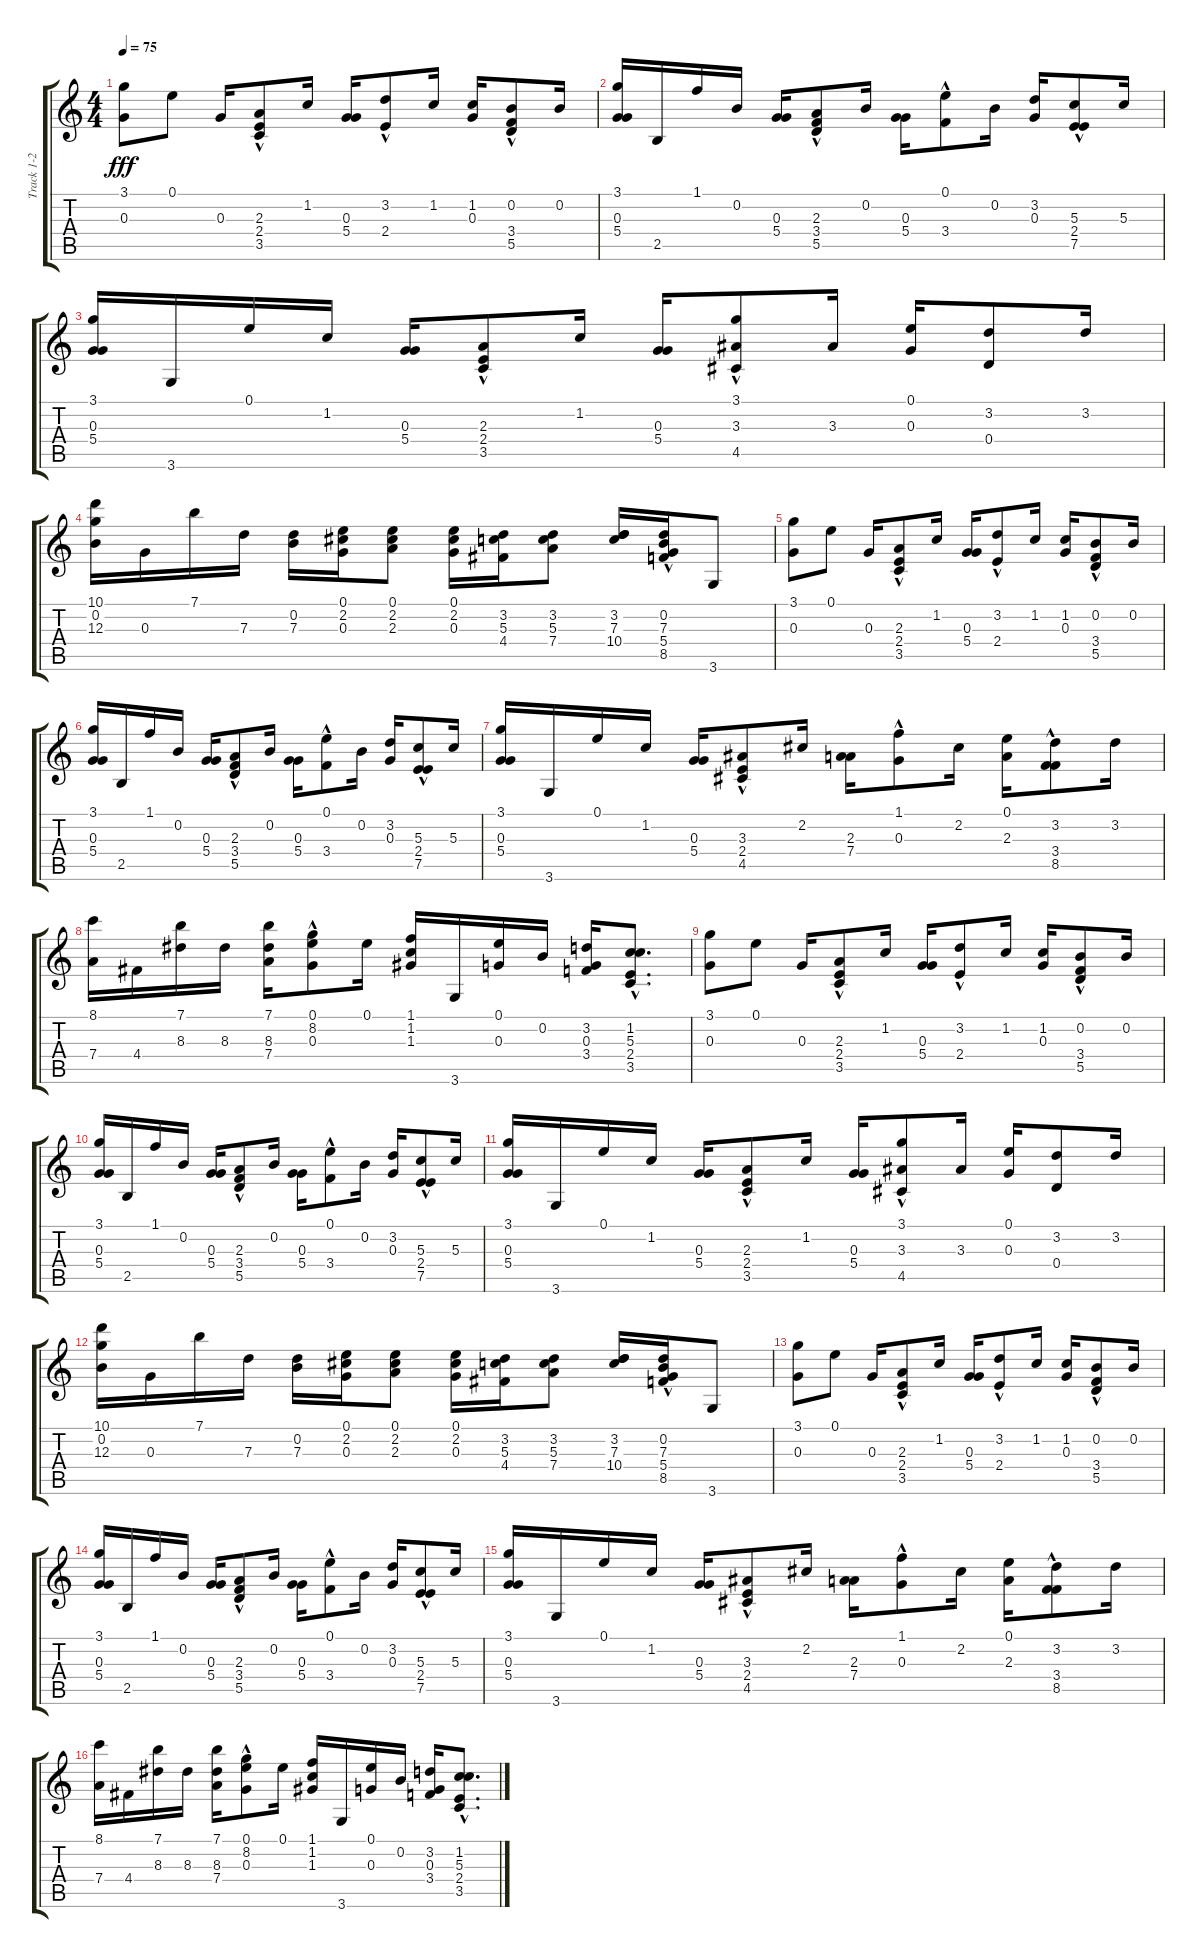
\track ("Track 1-2" "Track 1-2") {instrument acousticguitarnylon}
\staff {score tabs}
\tuning (E4 B3 G3 D3 A2 E2) {hide}
\ts (4 4)
\tempo 75
\clef g2
\ks c
(3.1 0.3).8{dy fff instrument acousticguitarnylon} 0.1.8 0.3.16 (2.3{hac} 2.4{hac} 3.5).8{volume 16 balance 8} 1.2.16 (0.3 5.4).16 (3.2{hac} 2.4).8 1.2.16 (1.2 0.3).16 (0.2 3.4{hac} 5.5).8 0.2.16 |
(3.1 0.3 5.4).16 2.5.16 1.1.16 0.2.16 (0.3 5.4).16 (2.3{hac} 3.4{hac} 5.5).8 0.2.16 (0.3 5.4).16 (0.1{hac} 3.4).8 0.2.16 (3.2 0.3).16 (5.3 2.4{hac} 7.5{hac}).8 5.3.16 |
(3.1 0.3 5.4).16 3.6.16 0.1.16 1.2.16 (0.3 5.4).16 (2.3{hac} 2.4{hac} 3.5).8 1.2.16 (0.3 5.4).16 (3.1{hac} 3.3 4.5).8 3.3.16 (0.1 0.3).16 (3.2 0.4).8 3.2.16 |
(10.1 0.2 12.3).16 0.3.16 7.1.16 7.3.16 (0.2 7.3).16 (0.1 2.2 0.3).16 (0.1 2.2 2.3).8 (0.1 2.2 0.3).16 (3.2 5.3 4.4).16 (3.2 5.3 7.4).8 (3.2 7.3 10.4).16 (0.2 7.3{hac} 5.4{hac} 8.5{hac}).16 3.6.8 |
(3.1 0.3).8 0.1.8 0.3.16 (2.3{hac} 2.4{hac} 3.5).8 1.2.16 (0.3 5.4).16 (3.2{hac} 2.4).8 1.2.16 (1.2 0.3).16 (0.2 3.4{hac} 5.5).8 0.2.16 |
(3.1 0.3 5.4).16 2.5.16 1.1.16 0.2.16 (0.3 5.4).16 (2.3{hac} 3.4{hac} 5.5).8 0.2.16 (0.3 5.4).16 (0.1{hac} 3.4).8 0.2.16 (3.2 0.3).16 (5.3 2.4{hac} 7.5{hac}).8 5.3.16 |
(3.1 0.3 5.4).16 3.6.16 0.1.16 1.2.16 (0.3 5.4).16 (3.3{hac} 2.4{hac} 4.5).8 2.2.16 (2.3 7.4).16 (1.1{hac} 0.3).8 2.2.16 (0.1 2.3).16 (3.2 3.4{hac} 8.5{hac}).8 3.2.16 |
(8.1 7.4).16 4.4.16 (7.1 8.3).16 8.3.16 (7.1 8.3 7.4).16 (0.1 8.2{hac} 0.3).8 0.1.16 (1.1 1.2 1.3).16 3.6.16 (0.1 0.3).16 0.2.16 (3.2 0.3 3.4).16 (1.2 5.3 2.4{hac} 3.5).8{d} |
(3.1 0.3).8 0.1.8 0.3.16 (2.3{hac} 2.4{hac} 3.5).8 1.2.16 (0.3 5.4).16 (3.2{hac} 2.4).8 1.2.16 (1.2 0.3).16 (0.2 3.4{hac} 5.5).8 0.2.16 |
(3.1 0.3 5.4).16 2.5.16 1.1.16 0.2.16 (0.3 5.4).16 (2.3{hac} 3.4{hac} 5.5).8 0.2.16 (0.3 5.4).16 (0.1{hac} 3.4).8 0.2.16 (3.2 0.3).16 (5.3 2.4{hac} 7.5{hac}).8 5.3.16 |
(3.1 0.3 5.4).16 3.6.16 0.1.16 1.2.16 (0.3 5.4).16 (2.3{hac} 2.4{hac} 3.5).8 1.2.16 (0.3 5.4).16 (3.1{hac} 3.3 4.5).8 3.3.16 (0.1 0.3).16 (3.2 0.4).8 3.2.16 |
(10.1 0.2 12.3).16 0.3.16 7.1.16 7.3.16 (0.2 7.3).16 (0.1 2.2 0.3).16 (0.1 2.2 2.3).8 (0.1 2.2 0.3).16 (3.2 5.3 4.4).16 (3.2 5.3 7.4).8 (3.2 7.3 10.4).16 (0.2 7.3{hac} 5.4{hac} 8.5{hac}).16 3.6.8 |
(3.1 0.3).8 0.1.8 0.3.16 (2.3{hac} 2.4{hac} 3.5).8 1.2.16 (0.3 5.4).16 (3.2{hac} 2.4).8 1.2.16 (1.2 0.3).16 (0.2 3.4{hac} 5.5).8 0.2.16 |
(3.1 0.3 5.4).16 2.5.16 1.1.16 0.2.16 (0.3 5.4).16 (2.3{hac} 3.4{hac} 5.5).8 0.2.16 (0.3 5.4).16 (0.1{hac} 3.4).8 0.2.16 (3.2 0.3).16 (5.3 2.4{hac} 7.5{hac}).8 5.3.16 |
(3.1 0.3 5.4).16 3.6.16 0.1.16 1.2.16 (0.3 5.4).16 (3.3{hac} 2.4{hac} 4.5).8 2.2.16 (2.3 7.4).16 (1.1{hac} 0.3).8 2.2.16 (0.1 2.3).16 (3.2 3.4{hac} 8.5{hac}).8 3.2.16 |
(8.1 7.4).16 4.4.16 (7.1 8.3).16 8.3.16 (7.1 8.3 7.4).16 (0.1 8.2{hac} 0.3).8 0.1.16 (1.1 1.2 1.3).16 3.6.16 (0.1 0.3).16 0.2.16 (3.2 0.3 3.4).16 (1.2{hac} 5.3{hac} 2.4{hac} 3.5).8{d}
